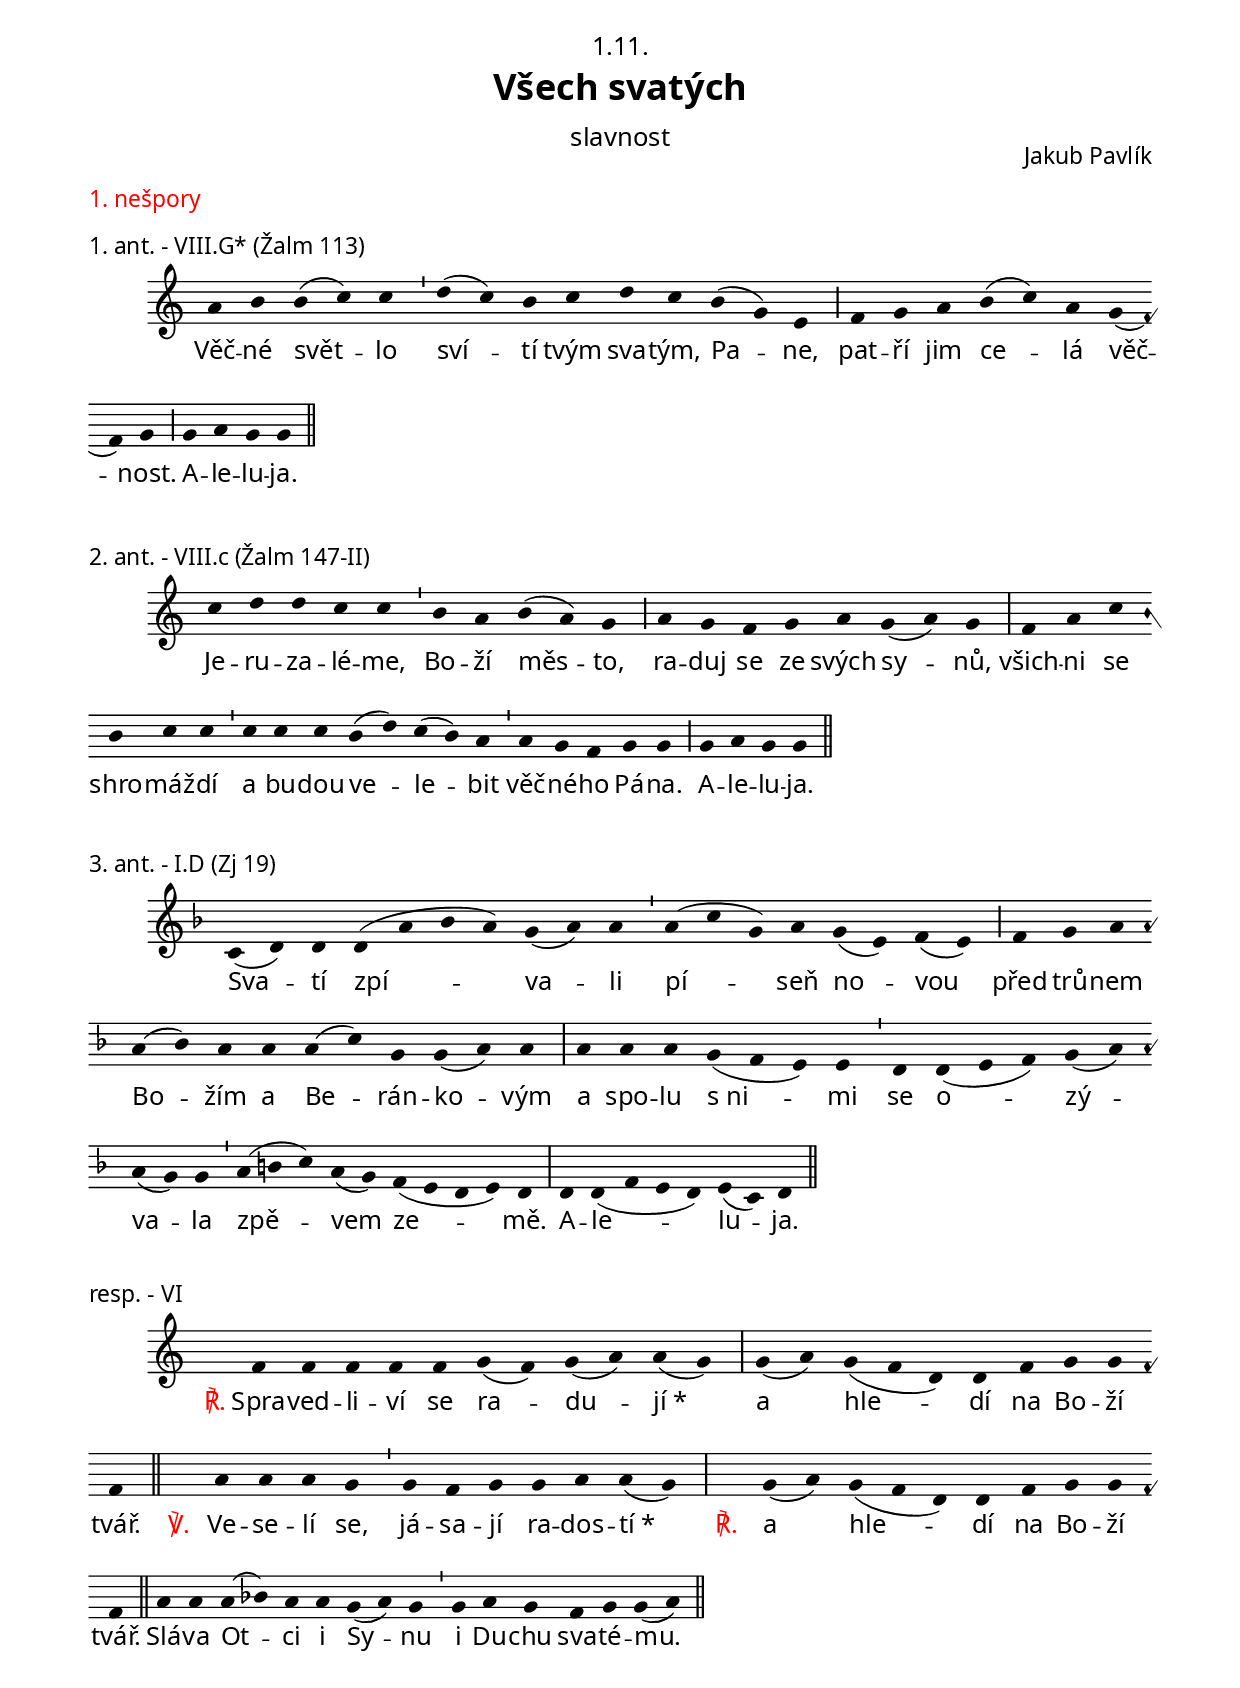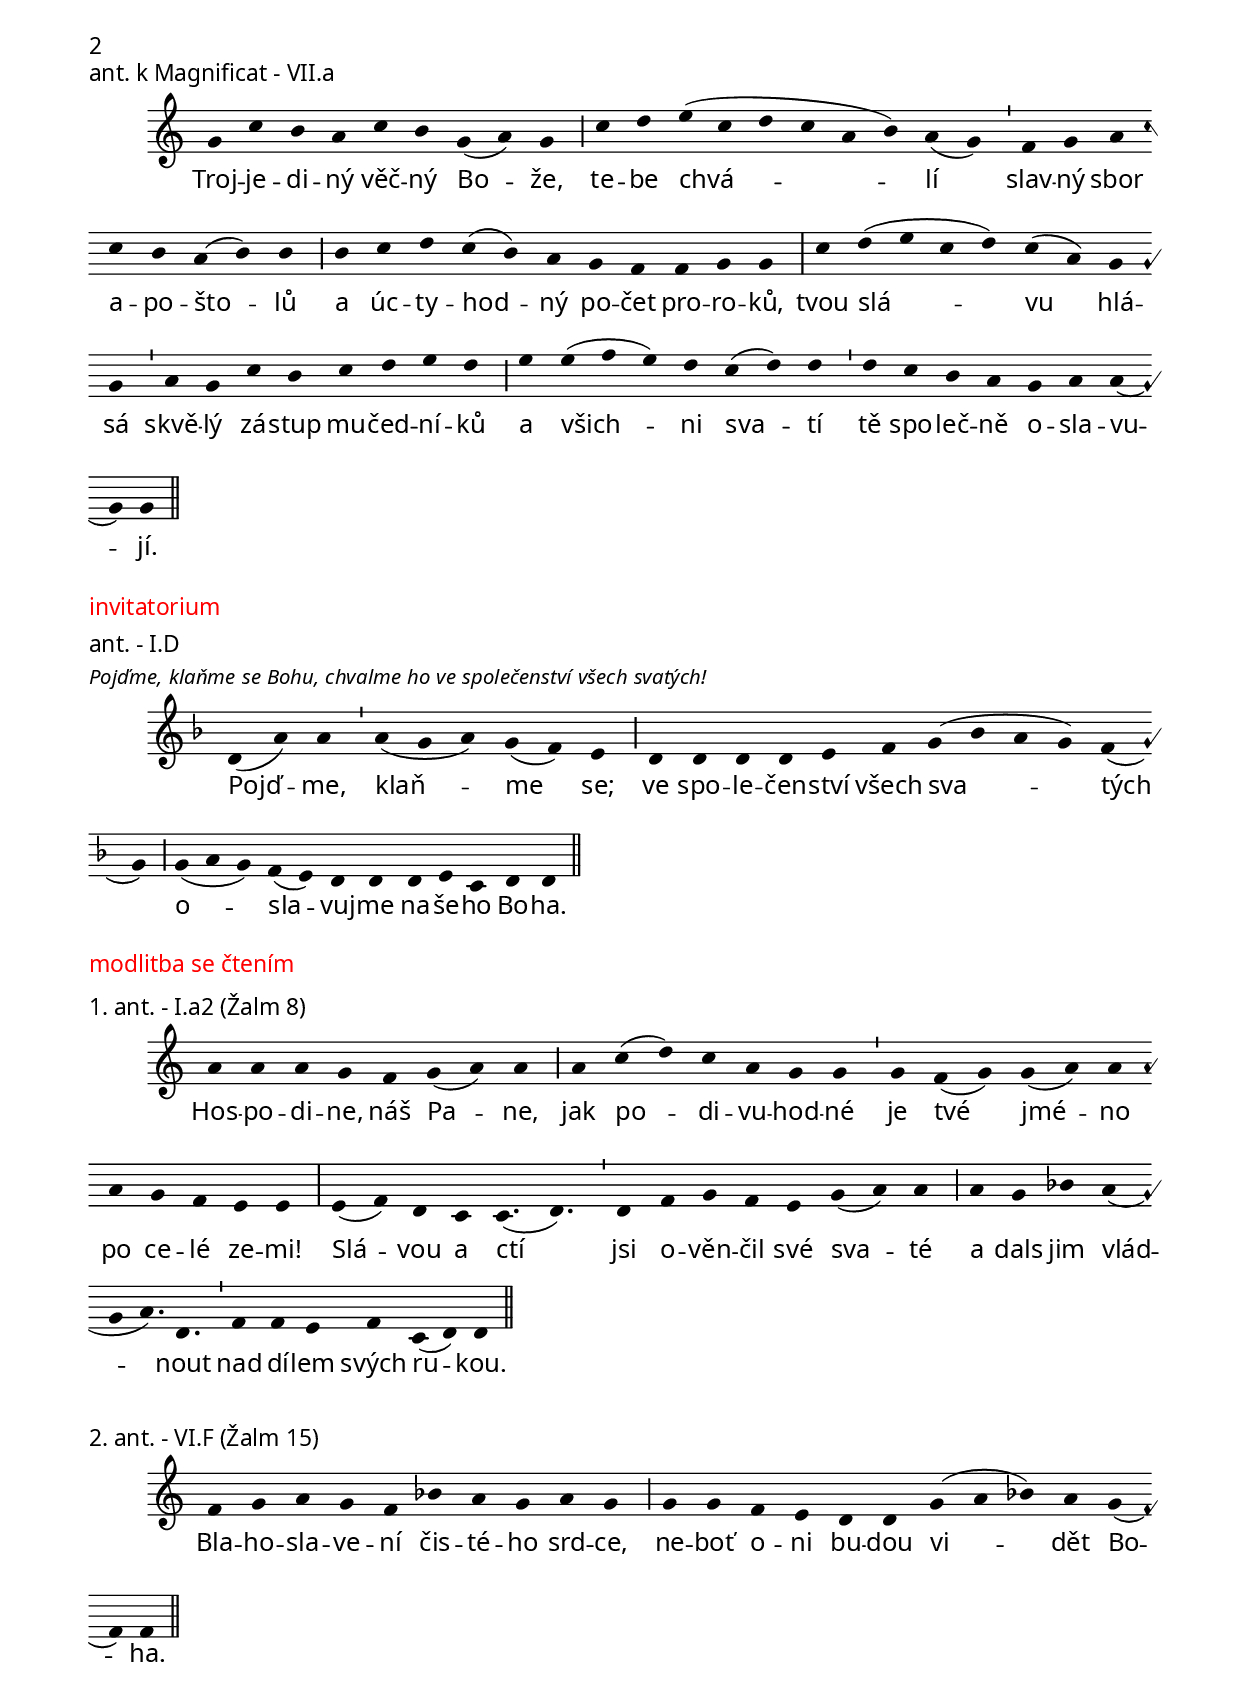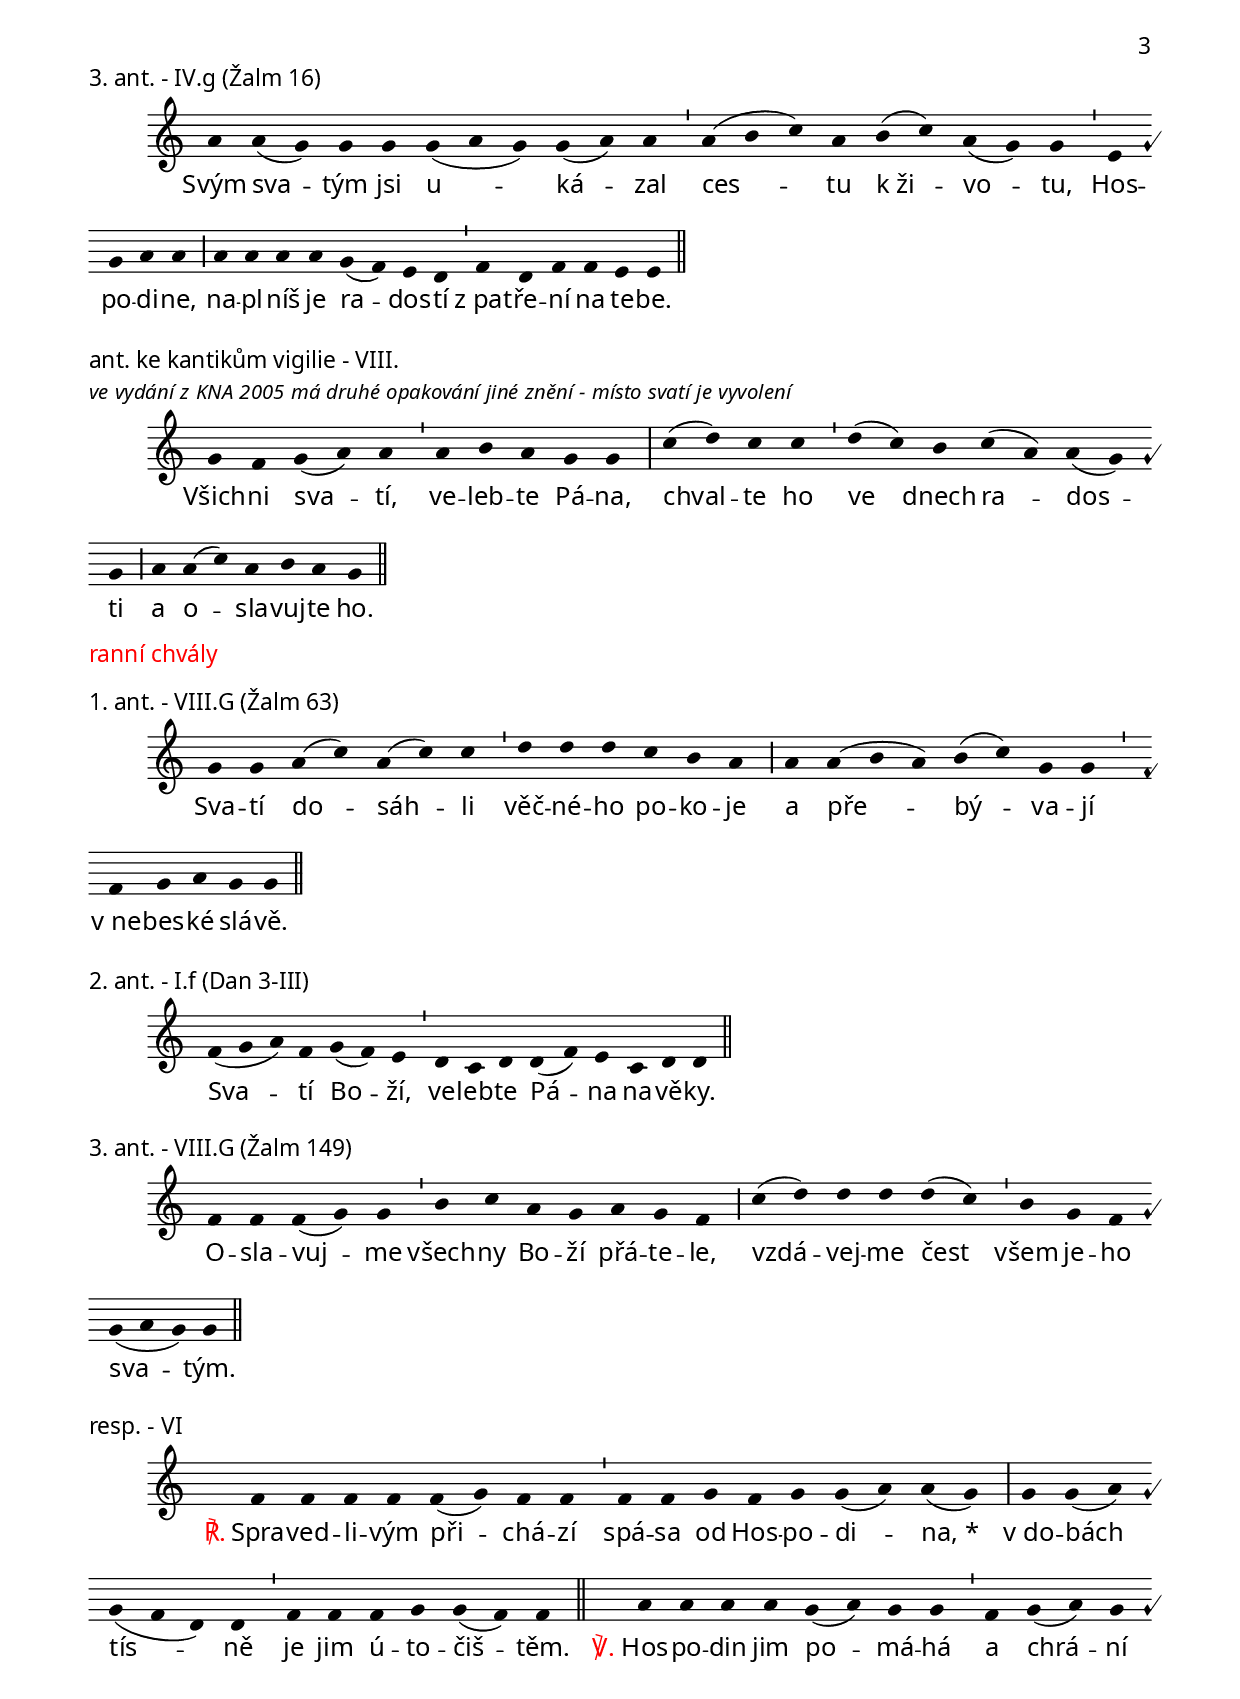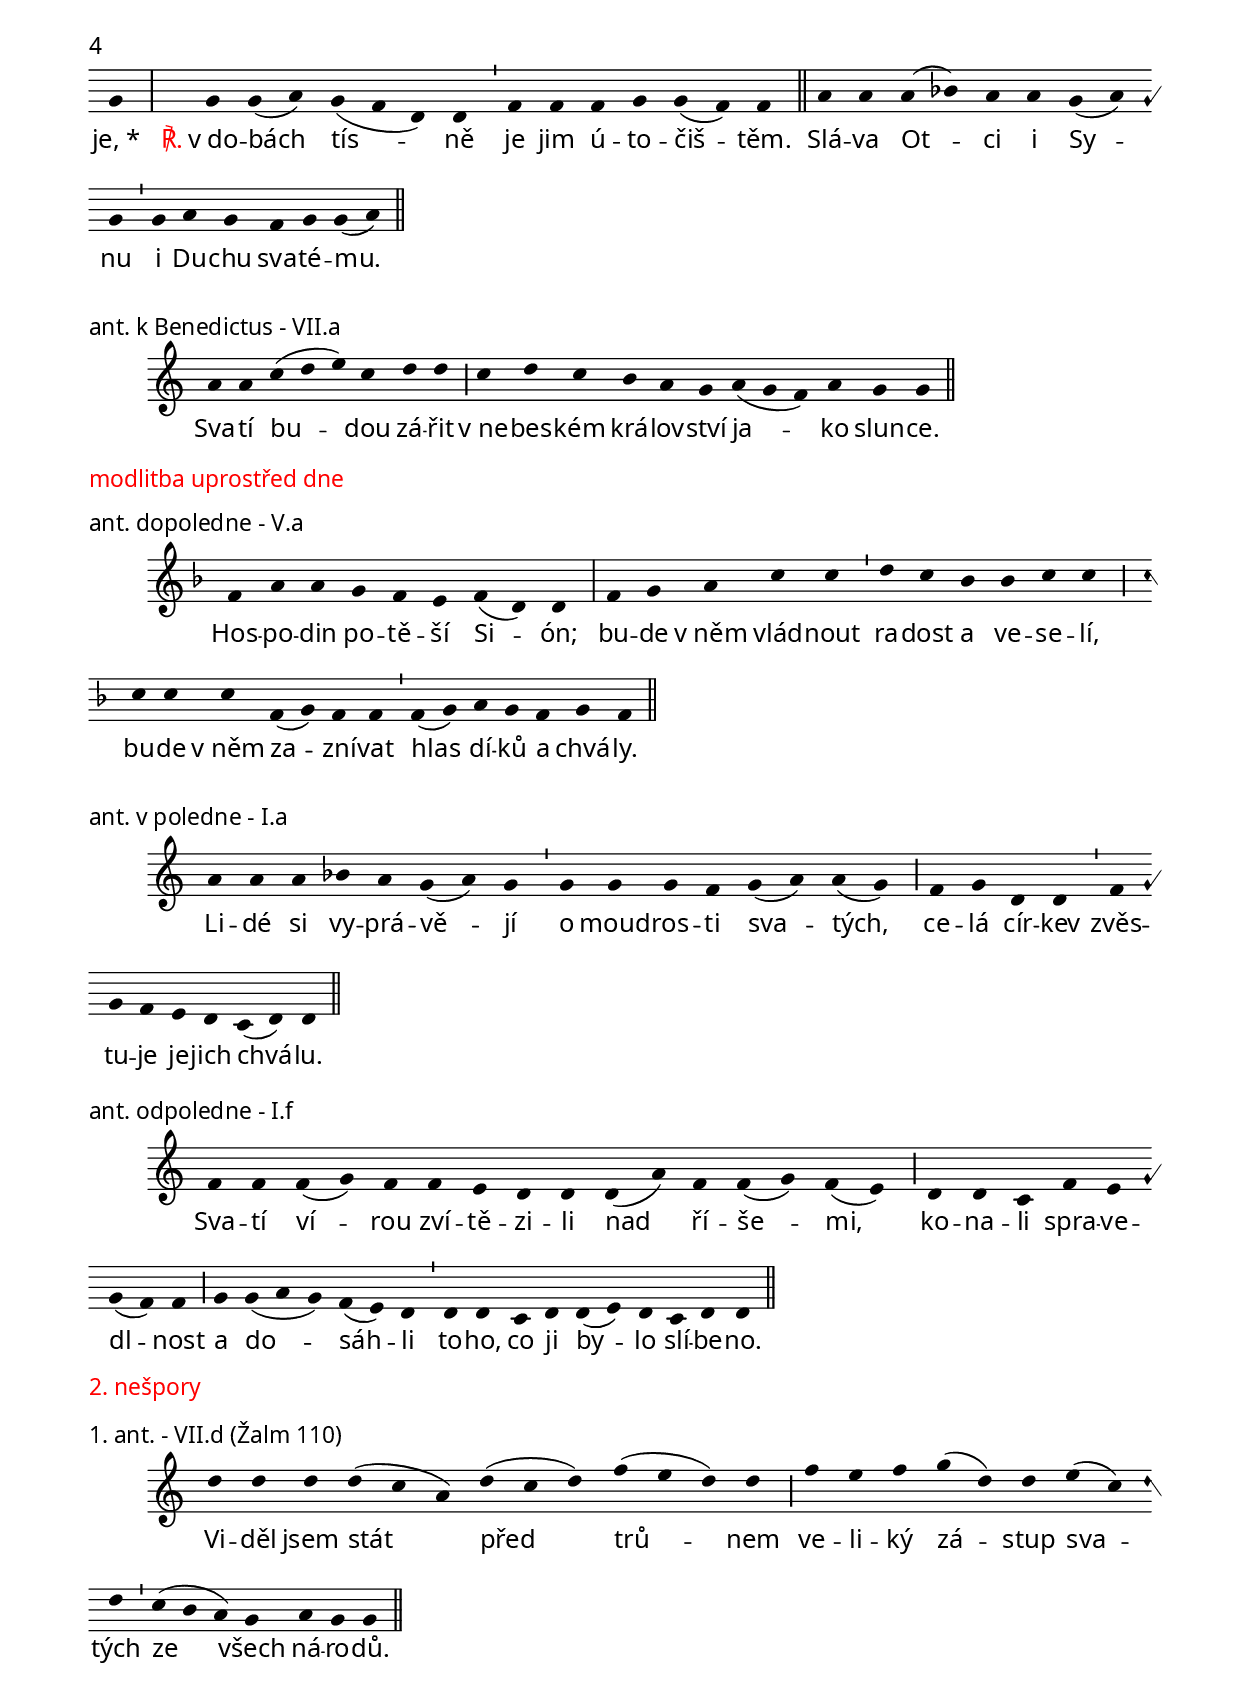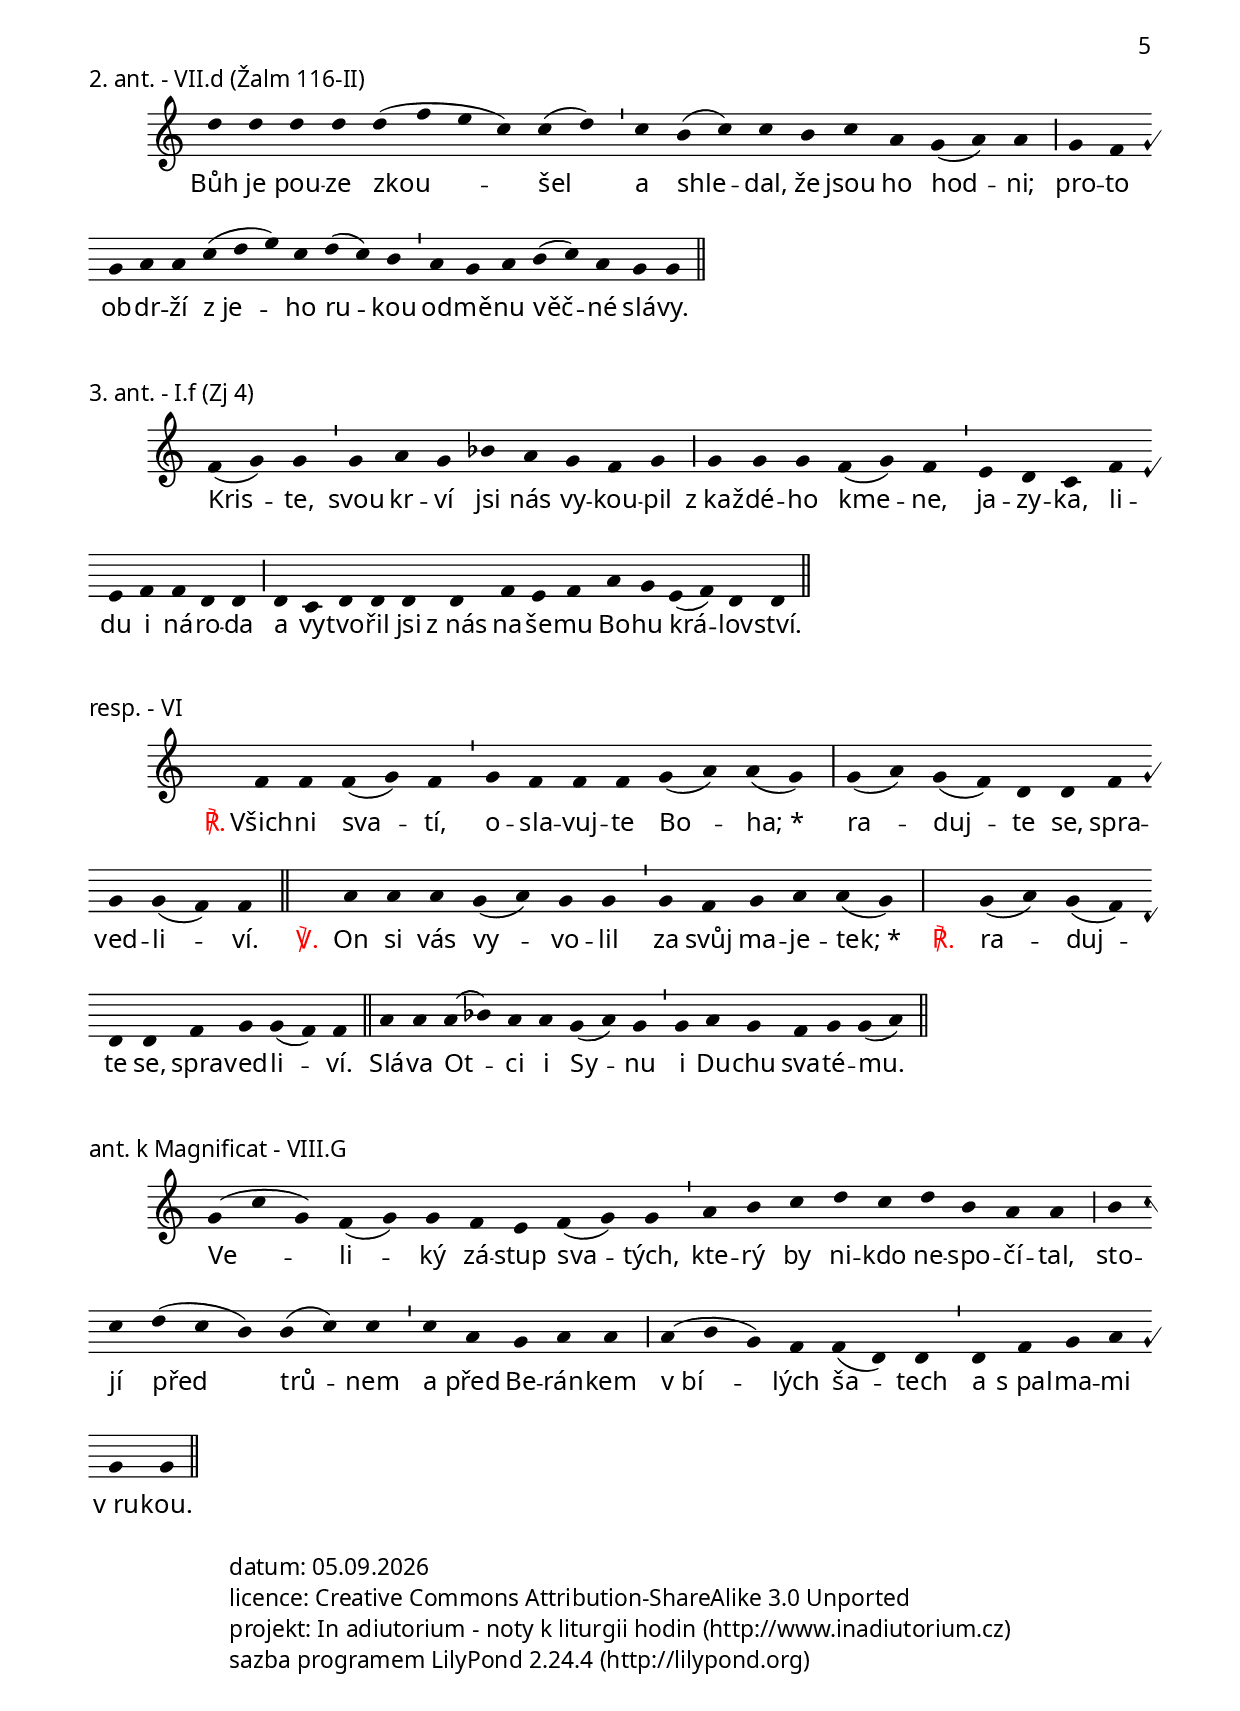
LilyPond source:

\version "2.16.0"

\include "../spolecne.ly"
\include "../dilyresponsorii.ly"

\header {
  title = \markup\titleSvatek
            "Všech svatých"
            slavnost
            1.11.
  composer = "Jakub Pavlík"
}

\markup {\nadpisHodinka {"1. nešpory"}}

\score {
  \relative c'' {
    \choralniRezim
    a4 b b( c) c \barMin d( c) b c d c b( g) e \barMaior
    f g a b( c) a g( f) g \barMaior
    g a g g \barFinalis
  }
  \addlyrics {
    Věč -- né svět -- lo sví -- tí tvým sva -- tým, Pa -- ne,
    pat -- ří jim ce -- lá věč -- nost.
    A -- le -- lu -- ja.
  }
  \header {
    quid = "1. ant."
    modus = "VIII"
    differentia = "G*"
    psalmus = "Žalm 113"
    id = "1ne-a1"
    fons = "commune jednoho muč., 1. nešp., k Magnificat"
    fial = "fial://commune/commune_jedenmucednik.ly#1ne-amag-velik"
    piece = \markup {\sestavTitulek}
  }
}

\score {
  \relative c'' {
    \choralniRezim
    c4 d d c c \barMin b a b( a) g \barMaior
    a g f g a g( a) g \barMax
    f a c b c c \barMin
    c c c b( d) c( b) a \barMin a g f g g \barMaior
    g a g g \barFinalis
  }
  \addlyrics {
    Je -- ru -- za -- lé -- me, Bo -- ží měs -- to,
    ra -- duj se ze svých sy -- nů,
    všich -- ni se shro -- máž -- dí
    a bu -- dou ve -- le -- bit věč -- né -- ho Pá -- na.
    A -- le -- lu -- ja.
  }
  \header {
    quid = "2. ant."
    modus = "VIII"
    differentia = "c"
    psalmus = "Žalm 147-II"
    id = "1ne-a2"
    fons = "2. část: žaltář, 4.t., pá, r.ch., 2.ant."
    fial = "fial://antifony/tyden4_6patek.ly#rch-ant2?cast"
    piece = \markup {\sestavTitulek}
  }
}

\score {
  \relative c' {
    \key f \major
    \choralniRezim
    c4( d) d d( a' bes a) g( a) a \barMin a( c g) a g( e) f( e) \barMaior
    f g a a( bes) a a a( c) g g( a) a \barMax
    a a a g( f e) e \barMin d d( e f) g( a) a( g) g \barMin a( b c) a( g) f( e d e) d \barMax

    d d( f e d) e( c) d \barFinalis
  }
  \addlyrics {
    Sva -- tí zpí -- va -- li pí -- seň no -- vou
    před trů -- nem Bo -- žím a Be -- rán -- ko -- vým
    a spo -- lu s_ni -- mi se o -- zý -- va -- la zpě -- vem ze -- mě.

    A -- le -- lu -- ja.
  }
  \header {
    quid = "3. ant."
    modus = "I"
    differentia = "D"
    psalmus = "Zj 19"
    id = "1ne-a3"
    fial = "fial://commune/commune_svatymuz.ly#2ne-a3"
    piece = \markup {\sestavTitulek}
  }
}

\score {
  \relative c' {
    \choralniRezim

    % R
    \neviditelna f
    f4 f f f f g( f) g( a) a( g) \barMax
    g( a) g( f d) d f g g f \barFinalis
    % V
    \neviditelna a
    a4 a a g \barMin g f g g a a( g) \barMax
    % R
    \neviditelna a
    g( a) g( f d) d f g g f \barFinalis
    % Slava
    \respVIdoxologie \barFinalis
  }
  \addlyrics {
    \Response Spra -- ved -- li -- ví se ra -- du -- jí_*
    a hle -- dí na Bo -- ží tvář.
    \Verse Ve -- se -- lí se, já -- sa -- jí ra -- dos -- tí_*
    \Response a hle -- dí na Bo -- ží tvář.
    \textRespDoxologie
  }
  \header {
    quid = "resp."
    modus = "VI"
    id = "1ne-r"
    piece = \markup {\sestavTitulekResp}
  }
}

\score {
  \relative c'' {
    \choralniRezim
    g4 c b a c b g( a) g \barMaior
    c d e( c d c a b) a( g) \barMin f g a c b a( b) b \barMaior
    b c d c( b) a g f f g g \barMax

    c d( e c d) c( a) g g \barMin a g c b c d e d \barMaior
    e e( f e) d c( d) d \barMin d c b a g a a( g) g \barFinalis
  }
  \addlyrics {
    Troj -- je -- di -- ný věč -- ný Bo -- že,
    te -- be chvá -- lí slav -- ný sbor a -- po -- što -- lů
    a úc -- ty -- hod -- ný po -- čet pro -- ro -- ků,

    tvou slá -- vu hlá -- sá skvě -- lý zá -- stup mu -- čed -- ní -- ků
    a všich -- ni sva -- tí tě spo -- leč -- ně o -- sla -- vu -- jí.
  }
  \header {
    quid = "ant. k Magnificat"
    modus = "VII"
    differentia = "a"
    psalmus = ""
    id = "1ne-amag"
    piece = \markup {\sestavTitulekBezZalmu}
  }
}

\markup {\nadpisHodinka {"invitatorium"}}

\score {
  \relative c' {
    \key f \major
    \choralniRezim
    d4( a') a \barMin a( g a) g( f) e \barMaior
    d d d d e f g( bes a g) f( g) \barMaior
    g( a g) f( e) d d d e c d d \barFinalis
  }
  \addlyrics {
    Pojď -- me, klaň -- me se;
    ve spo -- le -- čen -- ství všech sva -- tých
    o -- sla -- vuj -- me na -- še -- ho Bo -- ha.
  }
  \header {
    textus_approbatus = "Pojďme, klaňme se Bohu,
    chvalme ho ve společenství všech svatých!"
    quid = "ant."
    modus = "I"
    differentia = "D"
    psalmus = ""
    id = "invit"
    piece = \markup {\sestavTitulekBezZalmu}
  }
}

\markup {\nadpisHodinka {"modlitba se čtením"}}

\score {
  \relative c'' {
    \choralniRezim
    a4 a a g f g( a) a \barMaior
    a c( d) c a g g \barMin g f( g) g( a) a a g f e e \barMax

    e( f) d c c4.( d) \barMin d4 f g f e g( a) a \barMaior
    a g bes a( g a4.) d, \barMin f4 f e f c( d) d \barFinalis
  }
  \addlyrics {
    Hos -- po -- di -- ne, náš Pa -- ne,
    jak po -- di -- vu -- hod -- né je tvé jmé -- no po ce -- lé ze -- mi!

    Slá -- vou a ctí jsi o -- věn -- čil své sva -- té
    a dals jim vlád -- nout nad dí -- lem svých ru -- kou.
  }
  \header {
    quid = "1. ant."
    modus = "I"
    differentia = "a2"
    psalmus = "Žalm 8"
    fons = "sanktoral/0705cyrilametodej.ly#2ne-a2"
    id = "mc-a1"
    piece = \markup {\sestavTitulek}
  }
}

\score {
  \relative c' {
    \choralniRezim
    f4 g a g f bes a g a g \barMaior
    g g f e d d g( a bes) a g( f) f \barFinalis
  }
  \addlyrics {
    Bla -- ho -- sla -- ve -- ní čis -- té -- ho srd -- ce,
    ne -- boť o -- ni bu -- dou vi -- dět Bo -- ha.
  }
  \header {
    quid = "2. ant."
    modus = "VI"
    differentia = "F"
    psalmus = "Žalm 15"
    fons = "antifony/tyden1_2pondeli.ly#ne-ant2"
    id = "mc-a2"
    piece = \markup {\sestavTitulek}
  }
}

\score {
  \relative c'' {
    \choralniRezim
    a4 a( g) g g g( a g) g( a) a \barMin
    a( b c) a b( c) a( g) g \barMin
    e g a a \barMaior
    a a a a g( f) e d \barMin f d f f e e \barFinalis
  }
  \addlyrics {
    Svým sva -- tým jsi u -- ká -- zal
    ces -- tu k_ži -- vo -- tu,
    Hos -- po -- di -- ne,
    na -- pl -- níš je ra -- dos -- tí
    z_pat -- ře -- ní na te -- be.
  }
  \header {
    quid = "3. ant."
    modus = "IV"
    differentia = "g"
    psalmus = "Žalm 16"
    id = "mc-a3"
    piece = \markup {\sestavTitulek}
  }
}

\score {
  \relative c'' {
    \choralniRezim
    g4 f g( a) a \barMin
    a b a g g \barMax
    c( d) c c \barMin d( c) b c( a) a( g) g \barMaior
    a a( c) a b a g \barFinalis
  }
  \addlyrics {
    Všich -- ni sva -- tí,
    ve -- leb -- te Pá -- na,
    chval -- te ho ve dnech ra -- dos -- ti
    a o -- sla -- vuj -- te ho.
  }
  \header {
    textus_approbatus = "ve vydání z KNA 2005 má druhé opakování jiné znění - místo svatí je vyvolení"
    quid = "ant. ke kantikům vigilie"
    modus = "VIII"
    differentia = ""
    psalmus = ""
    fial = "antifony/velikonoce_tyden1_3utery.ly#rch-a2?delsi_text"
    id = "mc-avig"
    piece = \markup {\sestavTitulekBezZalmu}
  }
}

\markup {\nadpisHodinka {"ranní chvály"}}

\score {
  \relative c'' {
    \choralniRezim
    g4 g a( c) a( c) c \barMin d d d c b a \barMaior
    a a( b a) b( c) g g \barMin  f g a g g \barFinalis
  }
  \addlyrics {
    Sva -- tí do -- sáh -- li věč -- né -- ho po -- ko -- je
    a pře -- bý -- va -- jí v_ne -- bes -- ké slá -- vě.
  }
  \header {
    quid = "1. ant."
    modus = "VIII"
    differentia = "G"
    psalmus = "Žalm 63"
    id = "rch-a1"
    fons = "commune jeden muč., 2. nešp., k Magnificat"
    fial = "fial://commune/commune_jedenmucednik.ly#2ne-amag"
    piece = \markup {\sestavTitulek}
  }
}

\score {
  \relative c' {
    \choralniRezim
    f4( g a) f g( f) e \barMin
    d c d d( f) e c d d \barFinalis
  }
  \addlyrics {
    Sva -- tí Bo -- ží,
    ve -- leb -- te Pá -- na na -- vě -- ky.
  }
  \header {
    quid = "2. ant."
    modus = "I"
    differentia = "f"
    psalmus = "Dan 3-III"
    id = "rch-a2"
    piece = \markup {\sestavTitulek}
  }
}

\score {
  \relative c' {
    \choralniRezim
    f4 f f( g) g \barMin b c a g a g f \barMaior
    c'( d) d d d( c) \barMin b g f g( a g) g \barFinalis
  }
  \addlyrics {
    O -- sla -- vuj -- me všech -- ny Bo -- ží přá -- te -- le,
    vzdá -- vej -- me čest všem je -- ho sva -- tým.
  }
  \header {
    quid = "3. ant."
    modus = "VIII"
    differentia = "G"
    psalmus = "Žalm 149"
    id = "rch-a3"
    piece = \markup {\sestavTitulek}
  }
}

\score {
  \relative c' {
    \choralniRezim

    % R
    \neviditelna f
    f4 f f f f( g) f f \barMin f f g f g g( a) a( g) \barMax
    g g( a) g( f d) d \barMin f f f g g( f) f \barFinalis
    % V
    \neviditelna a
    a4 a a a g( a) g g \barMin f g( a) g g \barMax
    % R
    \neviditelna a
    g g( a) g( f d) d \barMin f f f g g( f) f \barFinalis
    % Slava
    \respVIdoxologie \barFinalis
  }
  \addlyrics {
    \Response Spra -- ved -- li -- vým při -- chá -- zí spá -- sa od Hos -- po -- di -- na,_*
    v_do -- bách tís -- ně je jim ú -- to -- čiš -- těm.
    \Verse Hos -- po -- din jim po -- má -- há a chrá -- ní je,_*
    \Response v_do -- bách tís -- ně je jim ú -- to -- čiš -- těm.
    \textRespDoxologie
  }
  \header {
    quid = "resp."
    modus = "VI"
    id = "rch-r"
    fons = "commune více muč., 2. nešp."
    fial = "fial://commune/commune_vicemucedniku.ly#2ne-resp"
    piece = \markup {\sestavTitulekResp}
  }
}

\score {
  \relative c'' {
    \choralniRezim
    a4 a c( d e) c d d \barMaior
    c d c b a g a( g f) a g g \barFinalis
  }
  \addlyrics {
    Sva -- tí bu -- dou zá -- řit
    v_ne -- bes -- kém krá -- lov -- ství ja -- ko slun -- ce.
  }
  \header {
    quid = "ant. k Benedictus"
    modus = "VII"
    differentia = "a"
    psalmus = ""
    placet = "melodické ozdoby na slovech _budou_ a _jako_ ...
    obě stejným způsobem nepatřičné (zvýraznění slova, které nemá být
    zvýrazňováno), ale nepobuřují mě. Antifona s nimi není bezchybná,
    ale přesto se mi líbí. Bez nich by se musela úplně přepsat."
    id = "rch-aben"
    piece = \markup {\sestavTitulekBezZalmu}
  }
}

\markup {\nadpisHodinka {"modlitba uprostřed dne"}}

\score {
  \relative c' {
    \choralniRezim
    \key f \major
    f4 a a g f e f( d) d \barMax
    f g a c c \barMin d c bes bes c c \barMaior
    c c c f,( g) f f \barMin f( g) a g f g f \barFinalis
  }
  \addlyrics {
    Hos -- po -- din po -- tě -- ší Si -- ón;
    bu -- de v_něm vlád -- nout ra -- dost a ve -- se -- lí,
    bu -- de v_něm za -- zní -- vat hlas dí -- ků a chvá -- ly.
  }
  \header {
    quid = "ant. dopoledne"
    modus = "V"
    differentia = "a"
    psalmus = ""
    id = "tercie"
    piece = \markup {\sestavTitulekBezZalmu}
  }
}

\score {
  \relative c'' {
    \choralniRezim
    a4 a a bes a g( a) g \barMin g g g f g( a) a( g) \barMaior
    f g d d \barMin f g f e d c( d) d \barFinalis
  }
  \addlyrics {
    Li -- dé si vy -- prá -- vě -- jí o moud -- ros -- ti sva -- tých,
    ce -- lá cír -- kev zvěs -- tu -- je je -- jich chvá -- lu.
  }
  \header {
    quid = "ant. v poledne"
    modus = "I"
    differentia = "a"
    psalmus = ""
    placet = "první část nepříliš vhodně napodobuje verš 
    stereotypních krátkých responsorií modu VI;
    předělat"
    id = "sexta"
    piece = \markup {\sestavTitulekBezZalmu}
  }
}

\score {
  \relative c' {
    \choralniRezim
    f4 f f( g) f f e d d d( a') f f( g) f( e) \barMaior
    d d c f e g( f) f \barMaior
    g g( a g) f( e) d \barMin d d c d d( e) d c d d \barFinalis
  }
  \addlyrics {
    Sva -- tí ví -- rou zví -- tě -- zi -- li nad ří -- še -- mi,
    ko -- na -- li spra -- ve -- dl -- nost
    a do -- sáh -- li to -- ho, co ji by -- lo slí -- be -- no.
  }
  \header {
    quid = "ant. odpoledne"
    modus = "I"
    differentia = "f"
    psalmus = ""
    id = "nona"
    piece = \markup {\sestavTitulekBezZalmu}
  }
}

\markup {\nadpisHodinka {"2. nešpory"}}

\score {
  \relative c'' {
    \choralniRezim
    d4 d d d( c a) d( c d) f( e d) d \barMaior
    f e f g( d) d e( c) d \barMin c( b a) g a g g  \barFinalis
  }
  \addlyrics {
    Vi -- děl jsem stát před trů -- nem
    ve -- li -- ký zá -- stup sva -- tých ze všech ná -- ro -- dů.
  }
  \header {
    quid = "1. ant."
    modus = "VII"
    differentia = "d"
    psalmus = "Žalm 110"
    id = "2ne-a1"
    piece = \markup {\sestavTitulek}
  }
}

\score {
  \relative c'' {
    \choralniRezim
    d4 d d d d( f e c) c( d) \barMin
    c b( c) c b c a g( a) a \barMaior
    g f g a a c( d e) c d( c) b \barMin
    a g a b( c) a g g \barFinalis
  }
  \addlyrics {
    Bůh je pou -- ze zkou -- šel
    a shle -- dal, že jsou ho hod -- ni;
    pro -- to ob -- dr -- ží z_je -- ho ru -- kou
    od -- mě -- nu věč -- né slá -- vy.
  }
  \header {
    quid = "2. ant."
    modus = "VII"
    differentia = "d"
    psalmus = "Žalm 116-II"
    id = "2ne-a2"
    piece = \markup {\sestavTitulek}
  }
}

\score {
  \relative c' {
    \choralniRezim
    f4( g) g \barMin g a g bes a g f g \barMaior
    g g g f( g) f \barMin e d c f e f f d d \barMaior
    d c d d d d f e f a g e( f) d d \barFinalis
  }
  \addlyrics {
    Kris -- te, svou kr -- ví jsi nás vy -- kou -- pil
    z_kaž -- dé -- ho kme -- ne, ja -- zy -- ka, li -- du i ná -- ro -- da
    a vy -- tvo -- řil jsi z_nás na -- še -- mu Bo -- hu krá -- lov -- ství.
  }
  \header {
    quid = "3. ant."
    modus = "I"
    differentia = "f"
    psalmus = "Zj 4"
    id = "2ne-a3"
    placet = "melodie na prvním 'jsi' mě sice nedráždí, ale pravděpodobně není zcela košer"
    piece = \markup {\sestavTitulek}
  }
}

\score {
  \relative c' {
    \choralniRezim

    % R
    \neviditelna c
    f f f( g) f \barMin g f f f g( a) a( g) \barMax
    g( a) g( f) d d f g g( f) f \barFinalis
    % V
    \neviditelna a
    a a a g( a) g g \barMin g f g a a( g) \barMax
    % R
    \neviditelna a
    g( a) g( f) d d f g g( f) f \barFinalis
    % Slava
    \respVIdoxologie \barFinalis
  }
  \addlyrics {
    \Response Všich -- ni sva -- tí, o -- sla -- vuj -- te Bo -- ha;_*
    ra -- duj -- te se, spra -- ved -- li -- ví.
    \Verse On si vás vy -- vo -- lil za svůj ma -- je -- tek;_*
    \Response ra -- duj -- te se, spra -- ved -- li -- ví.
    \textRespDoxologie
  }
  \header {
    quid = "resp."
    modus = "VI"
    id = "2ne-r"
    piece = \markup {\sestavTitulekResp}
  }
}

\score {
  \relative c'' {
    \choralniRezim
    g4( c g) f( g) g f e f( g) g \barMin
    a b c d c d b a a \barMaior
    b c d( c b) b( c) c \barMin c a g a a \barMaior
    a( b g) f f( d) d \barMin d f g a g g \barFinalis
  }
  \addlyrics {
    Ve -- li -- ký zá -- stup sva -- tých,
    kte -- rý by ni -- kdo ne -- spo -- čí -- tal,
    sto -- jí před trů -- nem a před Be -- rán -- kem
    v_bí -- lých ša -- tech a s_pal -- ma -- mi v_ru -- kou.
  }
  \header {
    quid = "ant. k Magnificat"
    modus = "VIII"
    differentia = "G"
    psalmus = ""
    id = "2ne-amag"
    piece = \markup {\sestavTitulekBezZalmu}
  }
}